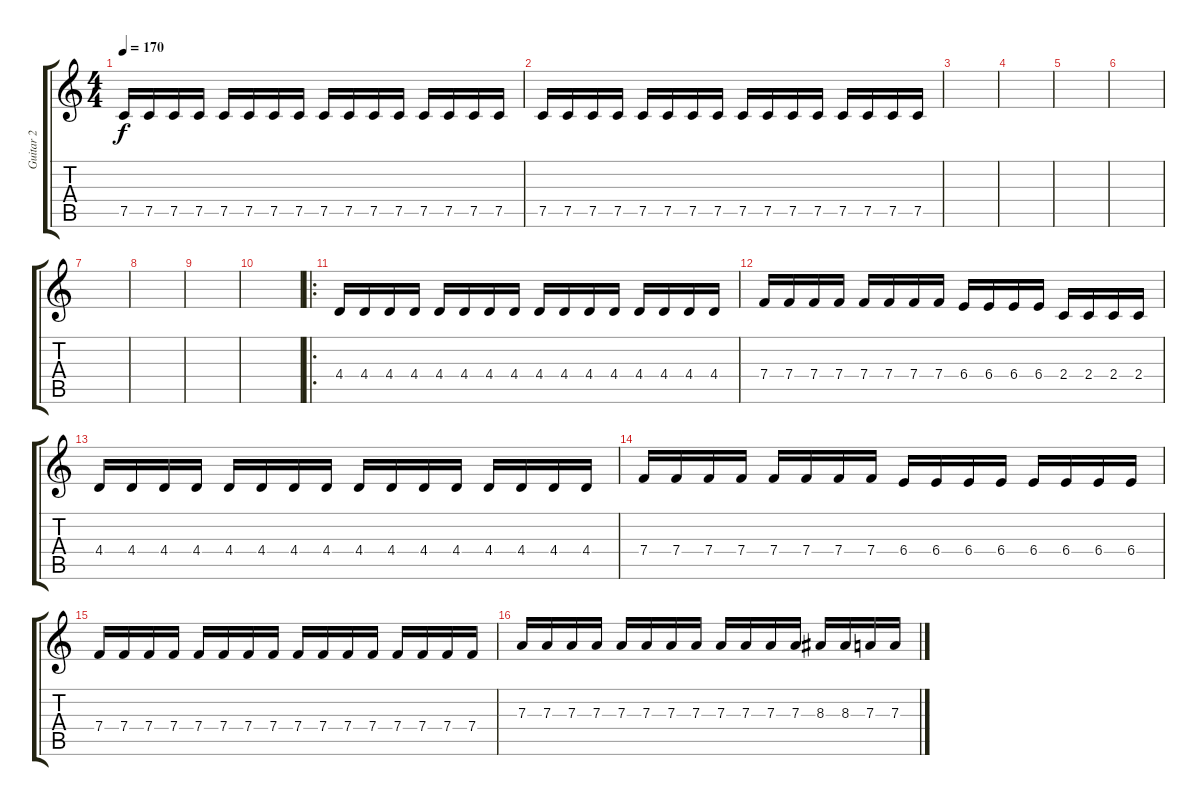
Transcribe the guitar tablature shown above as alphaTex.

\track ("Guitar 2" "Guitar 2") {instrument distortionguitar}
\staff {score tabs}
\tuning (C4 G3 D3 Bb2 F2 C2) {hide}
\ts (4 4)
\tempo 170
\clef g2
\ks c
7.5.16{dy f} 7.5.16 7.5.16 7.5.16 7.5.16 7.5.16 7.5.16 7.5.16 7.5.16 7.5.16 7.5.16 7.5.16 7.5.16 7.5.16 7.5.16 7.5.16 |
7.5.16 7.5.16 7.5.16 7.5.16 7.5.16 7.5.16 7.5.16 7.5.16 7.5.16 7.5.16 7.5.16 7.5.16 7.5.16 7.5.16 7.5.16 7.5.16 |
|
|
|
|
|
|
|
|
\ro
4.4.16 4.4.16 4.4.16 4.4.16 4.4.16 4.4.16 4.4.16 4.4.16 4.4.16 4.4.16 4.4.16 4.4.16 4.4.16 4.4.16 4.4.16 4.4.16 |
7.4.16 7.4.16 7.4.16 7.4.16 7.4.16 7.4.16 7.4.16 7.4.16 6.4.16 6.4.16 6.4.16 6.4.16 2.4.16 2.4.16 2.4.16 2.4.16 |
4.4.16 4.4.16 4.4.16 4.4.16 4.4.16 4.4.16 4.4.16 4.4.16 4.4.16 4.4.16 4.4.16 4.4.16 4.4.16 4.4.16 4.4.16 4.4.16 |
7.4.16 7.4.16 7.4.16 7.4.16 7.4.16 7.4.16 7.4.16 7.4.16 6.4.16 6.4.16 6.4.16 6.4.16 6.4.16 6.4.16 6.4.16 6.4.16 |
7.4.16 7.4.16 7.4.16 7.4.16 7.4.16 7.4.16 7.4.16 7.4.16 7.4.16 7.4.16 7.4.16 7.4.16 7.4.16 7.4.16 7.4.16 7.4.16 |
7.3.16 7.3.16 7.3.16 7.3.16 7.3.16 7.3.16 7.3.16 7.3.16 7.3.16 7.3.16 7.3.16 7.3.16 8.3.16 8.3.16 7.3.16 7.3.16
